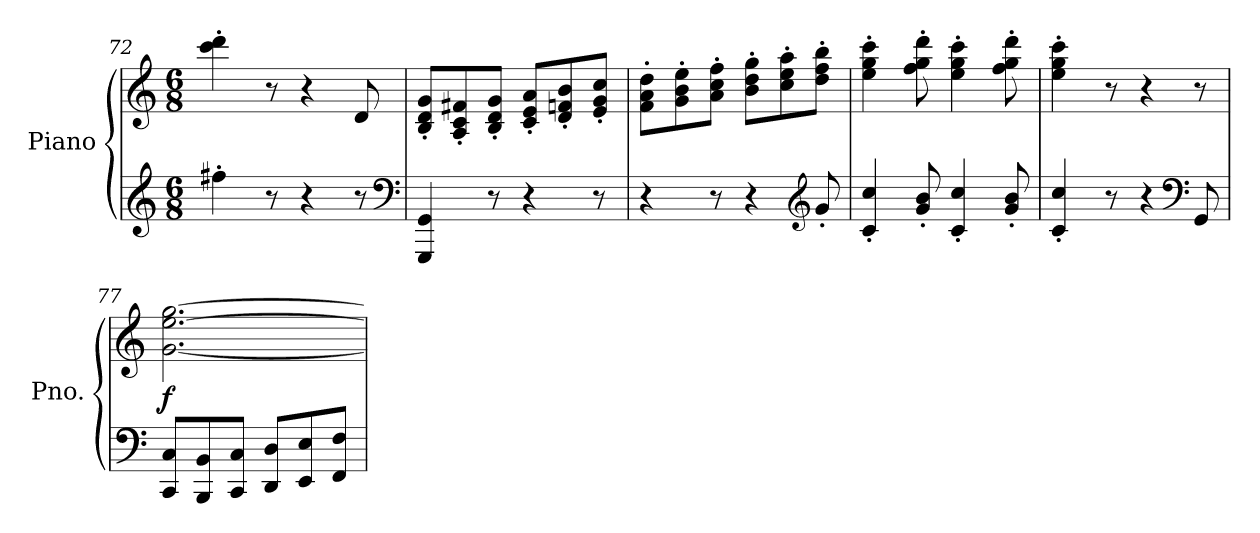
**kern	**kern	**dynam
*part1	*part1	*part1
*staff2	*staff1	*staff1/2
*I"Piano	*	*
*I'Pno.	*	*
*clefG2	*clefG2	*
*k[]	*k[]	*
*C:	*C:	*
*M6/8	*M6/8	*
=72	=72	=72
4ff#X'\	4ccc\' 4ddd\'	.
8r	8r	.
4r	4r	.
8r	8d/	.
*clefF4	*	*
=73	=73	=73
4GGG/ 4GG/	8B/' 8d/' 8g/'L	.
.	8A/' 8c/' 8f#X/'	.
8r	8B/' 8d/' 8g/'J	.
4r	8c/' 8e/' 8a/'L	.
.	8d/' 8fn/' 8b/'	.
8r	8e/' 8g/' 8cc/'J	.
=74	=74	=74
4r	8f\' 8a\' 8dd\'L	.
.	8g\' 8b\' 8ee\'	.
8r	8a\' 8cc\' 8ff\'J	.
4r	8b\' 8dd\' 8gg\'L	.
.	8cc\' 8ee\' 8aa\'	.
*clefG2	*	*
8g'/	8dd\' 8ff\' 8bb\'J	.
=75	=75	=75
4c/' 4cc/'	4ee\' 4gg\' 4ccc\'	.
8g/' 8b/'	8ff\' 8gg\' 8ddd\'	.
4c/' 4cc/'	4ee\' 4gg\' 4ccc\'	.
8g/' 8b/'	8ff\' 8gg\' 8ddd\'	.
!!LO:LB:g=z
=76	=76	=76
4c/' 4cc/'	4ee\' 4gg\' 4ccc\'	.
8r	8r	.
4r	4r	.
*clefF4	*	*
8GG/	8r	.
=77	=77	=77
!	!	!LO:DY:b
8CC/ 8C/L	[2.g\ [2.ee\ [2.gg\	f
8BBB/ 8BB/	.	.
8CC/ 8C/J	.	.
8DD/ 8D/L	.	.
8EE/ 8E/	.	.
8FF/ 8F/J	.	.
=	=	=
*-	*-	*-
